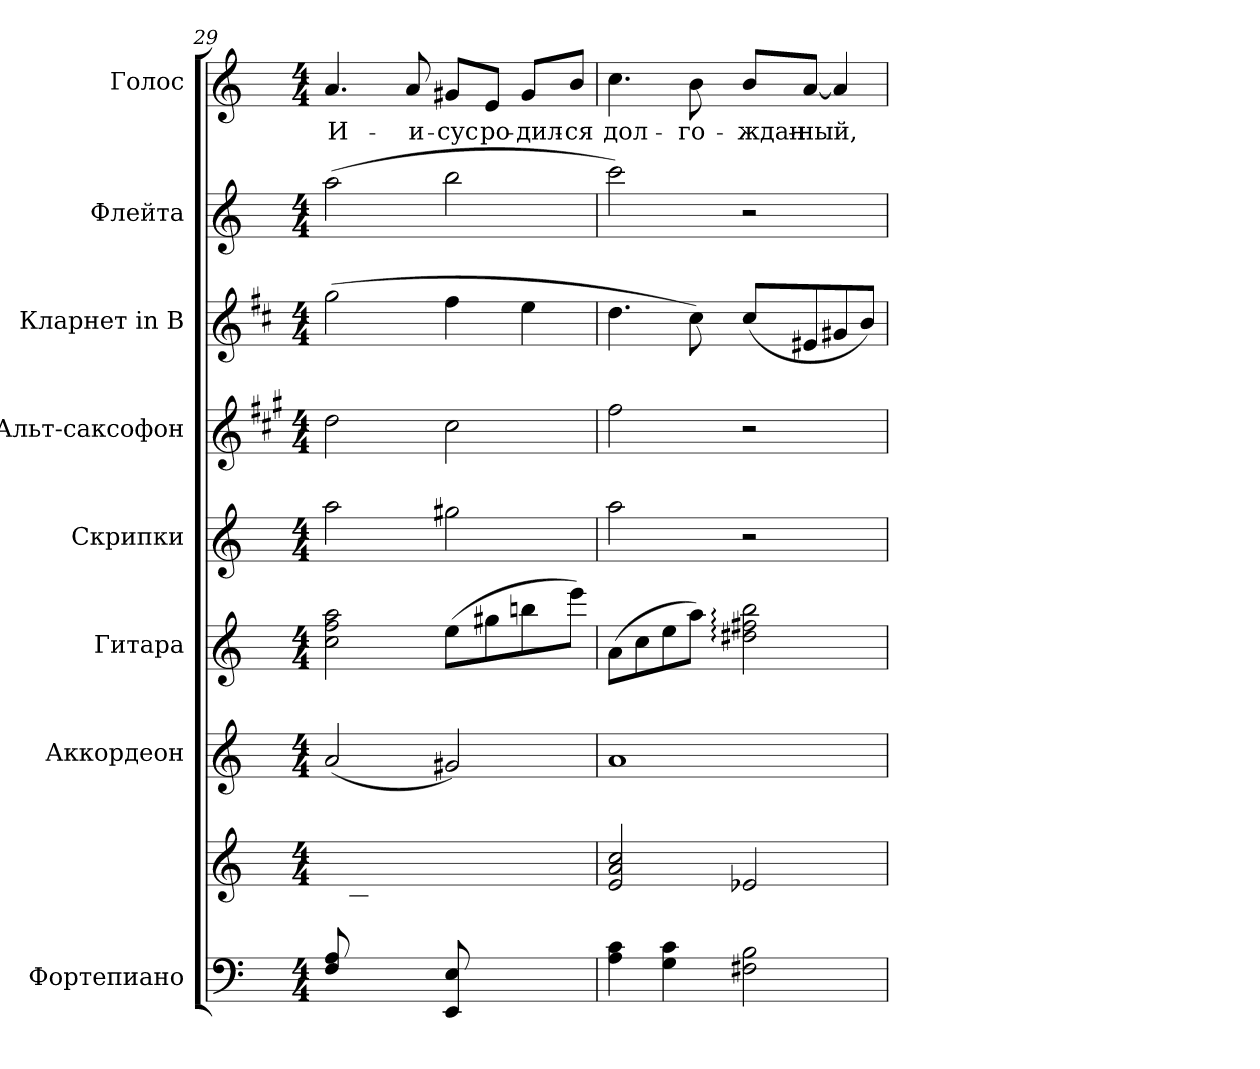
**kern	**kern	**kern	**kern	**kern	**kern	**kern	**kern	**kern	**text
*part8	*part8	*part7	*part6	*part5	*part4	*part3	*part2	*part1	*part1
*staff9	*staff8	*staff7	*staff6	*staff5	*staff4	*staff3	*staff2	*staff1	*staff1
*I"Фортепиано	*	*I"Аккордеон	*I"Гитара	*I"Скрипки	*I"Альт-саксофон	*I"Кларнет in B	*I"Флейта	*I"Голос	*
*clefF4	*clefG2	*clefG2	*clefG2	*clefG2	*clefG2	*clefG2	*clefG2	*clefG2	*
*	*	*	*ITrd7c12	*	*ITrd5c9	*ITrd1c2	*	*	*
*k[]	*k[]	*k[]	*k[]	*k[]	*k[]	*k[]	*k[]	*k[]	*
*C:	*C:	*C:	*C:	*C:	*C:	*C:	*C:	*C:	*
*M4/4	*M4/4	*M4/4	*M4/4	*M4/4	*M4/4	*M4/4	*M4/4	*M4/4	*
=29	=29	=29	=29	=29	=29	=29	=29	=29	=29
*^	*	*	*	*	*	*	*	*	*
!	!	!	!	!	!	!	!	!	!	!LO:LY:b:color=#000000
8Fi/ 8AiL	1ryy	8ryy	(2ai/	2ci\ 2fi 2ai	2aai\	2fi\	(2ffi\	(2aai\	4.ai/	И-
4.ryy	.	8ci\	.	.	.	.	.	.	.	.
.	.	8fi\	.	.	.	.	.	.	.	.
!	!	!	!	!	!	!	!	!	!	!LO:LY:b:color=#000000
.	.	8ai\J	.	.	.	.	.	.	8ai/	и-
!	!	!	!	!	!	!	!	!	!	!LO:LY:b:color=#000000
8EEi/ 8EiL	.	8ryy	2g#Xi/)	(8ei\L	2gg#Xi\	2ei\	4eei\	2bbi\	8g#Xi/L	сус
!	!	!	!	!	!	!	!	!	!	!LO:LY:b:color=#000000
4.ryy	.	8di\	.	8g#Xi\	.	.	.	.	8ei/J	ро-
!	!	!	!	!	!	!	!	!	!	!LO:LY:b:color=#000000
.	.	8g#Xi\	.	8bni\	.	.	4ddi\	.	8g#i/L	дил-
!	!	!	!	!	!	!	!	!	!	!LO:LY:b:color=#000000
.	.	8bi\J	.	8eei\J)	.	.	.	.	8bi/J	ся
*v	*v	*	*	*	*	*	*	*	*	*
=30	=30	=30	=30	=30	=30	=30	=30	=30	=30
!	!	!	!	!	!	!	!	!	!LO:LY:b:color=#000000
4Ai\ 4ci	2ei/ 2ai 2cci	1ai	(8Ai\L	2aai\	2ai\	4.cci\	2ccci\)	4.cci\	дол-
.	.	.	8ci\	.	.	.	.	.	.
4Gi\ 4ci	.	.	8ei\	.	.	.	.	.	.
!	!	!	!	!	!	!	!	!	!LO:LY:b:color=#000000
.	.	.	8ai\J)	.	.	8bi\)	.	8bi\	го-
!	!	!	!	!	!	!	!	!	!LO:LY:b:color=#000000
2F#Xi\ 2Bi	2e-Xi/	.	2d#Xi\: 2f#Xi: 2bi:	2r	2r	(8bi/L	2r	8bi/L	ждан-
!	!	!	!	!	!	!	!	!	!LO:LY:b:color=#000000
.	.	.	.	.	.	8d#Xi/	.	[<8ai/J	ный,
.	.	.	.	.	.	8f#Xi/	.	4ai/]	.
.	.	.	.	.	.	8ai/J)	.	.	.
=	=	=	=	=	=	=	=	=	=
*-	*-	*-	*-	*-	*-	*-	*-	*-	*-
